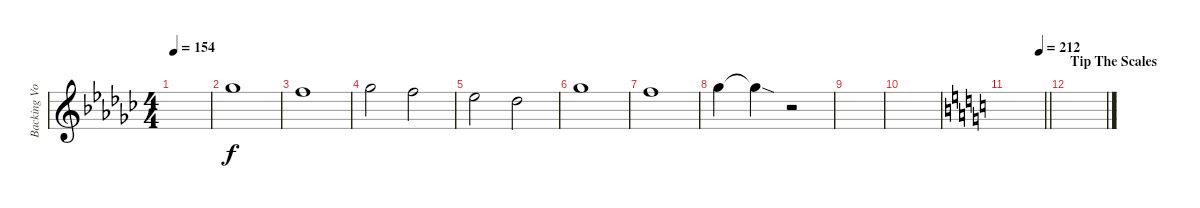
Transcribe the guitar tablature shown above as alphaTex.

\track ("Backing Vocals" "Backing Vo") {instrument distortionguitar}
\staff {score}
\tuning (Eb4 Bb3 Gb3 Db3 Ab2 Eb2) {hide}
\ts (4 4)
\tempo 154
\clef g2
\ks gb
|
8.2.1 |
7.2.1 |
8.2.2 7.2.2 |
5.2.2 3.2.2 |
8.2.1 |
7.2.1 |
8.2.4 8.2{sod t}.4 r.2 |
|
|
\tempo (212 0.875)
\barLineRight lightlight
\ks c
|
\section ("" "Tip The Scales")
